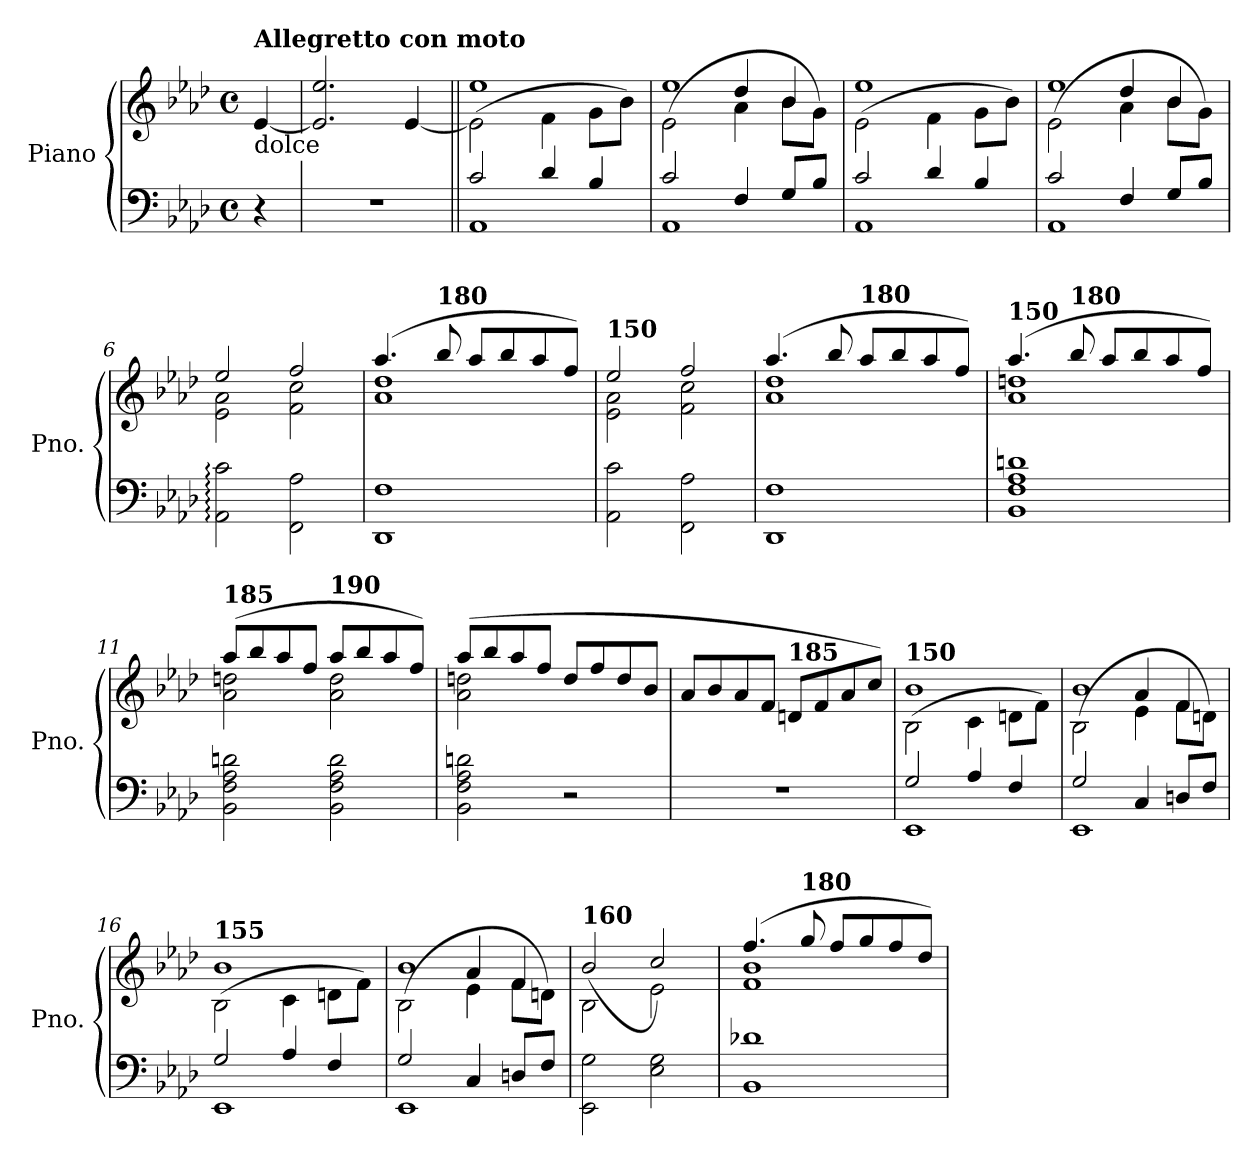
**kern	**kern	**dynam
*part1	*part1	*part1
*staff2	*staff1	*staff1/2
*I"Piano	*	*
*I'Pno.	*	*
*clefF4	*clefG2	*
*k[b-e-a-d-]	*k[b-e-a-d-]	*
*M4/4	*M4/4	*
*met(c)	*met(c)	*
=	=	=
!	!LO:TX:a:B:t=Allegretto con moto	!
!	!LO:TX:b:t=dolce	!
!	!	!LO:DY:b
4r	[4e-/	other-dynamics
=1	=1	=1
1r	2.e-/] 2.ee-/	.
.	[4e-/	.
=2||	=2||	=2||
*^	*^	*
2c/	1AA-:	(<2e-\]	1ee-	.
4d-/	.	4f\	.	.
4B-/	.	8g\L	.	.
.	.	8b-\J)	.	.
=3	=3	=3	=3	=3
*	*	*	*^	*
2c/	1AA-:	(<2e-\	1ee-	2ryy	.
4F/	.	4a-\	.	4dd-/	.
8G/L	.	8b-\L	.	4b-/	.
8B-/J	.	8g\J)	.	.	.
*	*	*	*v	*v	*
=4	=4	=4	=4	=4
2c/	1AA-:	(<2e-\	1ee-	.
4d-/	.	4f\	.	.
4B-/	.	8g\L	.	.
.	.	8b-\J)	.	.
=5	=5	=5	=5	=5
*	*	*	*^	*
2c/	1AA-:	(<2e-\	1ee-	2ryy	.
4F/	.	4a-\	.	4dd-/	.
8G/L	.	8b-\L	.	4b-/	.
8B-/J	.	8g\J)	.	.	.
*v	*v	*	*	*	*
*	*	*v	*v	*
=6	=6	=6	=6
2AA-\: 2c\:	2e-\ 2a-\	2ee-/	.
2FF\ 2A-\	2f\ 2cc\	2ff/	.
!!LO:LB:g=z	!!
=7	=7	=7	=7
1DD- 1F	(>4.aa-/	1a- 1dd-	.
!	!LO:TX:a:B:t=180	!	!
.	8bb-/	.	.
.	8aa-/L	.	.
.	8bb-/	.	.
.	8aa-/	.	.
.	8ff/J)	.	.
=8	=8	=8	=8
!	!LO:TX:a:B:t=150	!	!
2AA-\ 2c\	2ee-/	2e-\ 2a-\	.
2FF\ 2A-\	2ff/	2f\ 2cc\	.
=9	=9	=9	=9
1DD- 1F	(>4.aa-/	1a- 1dd-	.
.	8bb-/	.	.
!	!LO:TX:a:B:t=180	!	!
.	8aa-/L	.	.
.	8bb-/	.	.
.	8aa-/	.	.
.	8ff/J)	.	.
=10	=10	=10	=10
!	!LO:TX:a:B:t=150	!	!
1BB- 1F 1A- 1dn	(>4.aa-/	1a- 1ddn	.
!	!LO:TX:a:B:t=180	!	!
.	8bb-/	.	.
.	8aa-/L	.	.
.	8bb-/	.	.
.	8aa-/	.	.
.	8ff/J)	.	.
=11	=11	=11	=11
!	!LO:TX:a:B:t=185	!	!
2BB-\ 2F\ 2A-\ 2dn\	(>8aa-/L	2a-\ 2ddn\	.
.	8bb-/	.	.
.	8aa-/	.	.
.	8ff/J	.	.
!	!LO:TX:a:B:t=190	!	!
2BB-\ 2F\ 2A-\ 2d\	8aa-/L	2a-\ 2dd\	.
.	8bb-/	.	.
.	8aa-/	.	.
.	8ff/J)	.	.
=12	=12	=12	=12
2BB-\ 2F\ 2A-\ 2dn\	(>8aa-/L	2a-\ 2ddn\	.
.	8bb-/	.	.
.	8aa-/	.	.
.	8ff/J	.	.
2r	8dd/L	2ryy	.
.	8ff/	.	.
.	8dd/	.	.
.	8b-/J	.	.
*	*v	*v	*
=13	=13	=13
1r	8a-/L	.
.	8b-/	.
.	8a-/	.
.	8f/J	.
!	!LO:TX:a:B:t=185	!
.	8dn/L	.
.	8f/	.
.	8a-/	.
.	8cc/J)	.
!!LO:LB:g=z
=14	=14	=14
*^	*^	*
!	!	!LO:TX:a:B:t=150	!	!
!	!	!	!	!LO:DY:b
2G/	1EE-	(<2B-\	1b-	other-dynamics
4A-/	.	4c\	.	.
4F/	.	8dn\L	.	.
.	.	8f\J)	.	.
=15	=15	=15	=15	=15
*	*	*	*^	*
2G/	1EE-	(<2B-\	1b-	2ryy	.
4C/	.	4e-\	.	4a-/	.
8Dn/L	.	8f\L	.	4f/	.
8F/J	.	8dn\J)	.	.	.
*	*	*	*v	*v	*
=16	=16	=16	=16	=16
!	!	!LO:TX:a:B:t=155	!	!
2G/	1EE-	(<2B-\	1b-	.
4A-/	.	4c\	.	.
4F/	.	8dn\L	.	.
.	.	8f\J)	.	.
=17	=17	=17	=17	=17
*	*	*	*^	*
2G/	1EE-	(<2B-\	1b-	2ryy	.
4C/	.	4e-\	.	4a-/	.
8Dn/L	.	8f\L	.	4f/	.
8F/J	.	8dn\J)	.	.	.
*v	*v	*	*	*	*
*	*	*v	*v	*
=18	=18	=18	=18
!	!LO:TX:a:B:t=160	!	!
2EE-\ 2G\	2B-\	(>2b-/	.
2E-\ 2G\	2e-\	2cc/)	.
=19	=19	=19	=19
1BB- 1d-X	(>4.ff/	1f 1b-	.
!	!LO:TX:a:B:t=180	!	!
.	8gg/	.	.
.	8ff/L	.	.
.	8gg/	.	.
.	8ff/	.	.
.	8dd-/J)	.	.
*	*v	*v	*
=	=	=
*-	*-	*-
